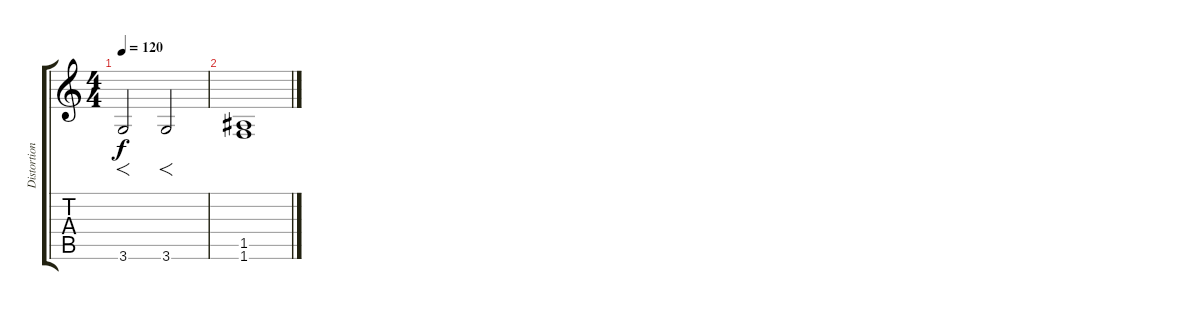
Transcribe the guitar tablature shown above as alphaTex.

\track ("Distortion Guitar 1" "Distortion") {instrument distortionguitar}
\staff {score tabs}
\tuning (E4 B3 G3 D3 A2 E2) {hide}
\ts (4 4)
\tempo 120
\clef g2
\ks c
3.6.2{f dy f} 3.6.2{f} |
(1.5 1.6).1
